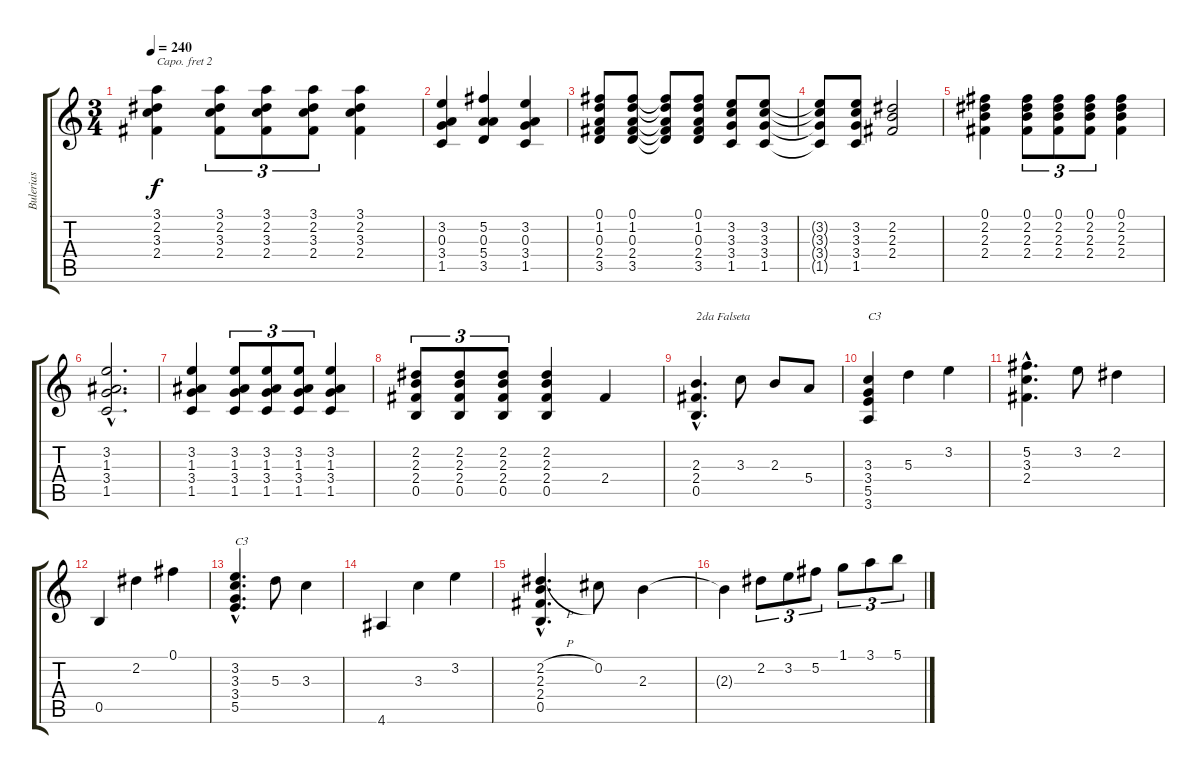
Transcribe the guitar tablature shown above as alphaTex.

\track ("Bulerias" "Bulerias") {instrument acousticguitarnylon}
\staff {score tabs}
\capo 2
\tuning (E4 B3 G3 D3 A2 E2) {hide}
\ts (3 4)
\tempo 240
\clef g2
\ks c
(3.1 2.2 3.3 2.4).4{dy f} (3.1 2.2 3.3 2.4).8{tu (3 2)} (3.1 2.2 3.3 2.4).8{tu (3 2)} (3.1 2.2 3.3 2.4).8{tu (3 2)} (3.1 2.2 3.3 2.4).4 |
(3.2 0.3 3.4 1.5).4 (5.2 0.3 5.4 3.5).4 (3.2 0.3 3.4 1.5).4 |
(0.1 1.2 0.3 2.4 3.5).8 (0.1 1.2 0.3 2.4 3.5).8 (0.1{t} 1.2{t} 0.3{t} 2.4{t} 3.5{t}).8 (0.1 1.2 0.3 2.4 3.5).8 (3.2 3.3 3.4 1.5).8 (3.2 3.3 3.4 1.5).8 |
(3.2{t} 3.3{t} 3.4{t} 1.5{t}).8 (3.2 3.3 3.4 1.5).8 (2.2 2.3 2.4).2 |
(0.1 2.2 2.3 2.4).4 (0.1 2.2 2.3 2.4).8{tu (3 2)} (0.1 2.2 2.3 2.4).8{tu (3 2)} (0.1 2.2 2.3 2.4).8{tu (3 2)} (0.1 2.2 2.3 2.4).4 |
(3.2{hac} 1.3{hac} 3.4{hac} 1.5{hac}).2{d} |
(3.2 1.3 3.4 1.5).4 (3.2 1.3 3.4 1.5).8{tu (3 2)} (3.2 1.3 3.4 1.5).8{tu (3 2)} (3.2 1.3 3.4 1.5).8{tu (3 2)} (3.2 1.3 3.4 1.5).4 |
(2.2 2.3 2.4 0.5).8{tu (3 2)} (2.2 2.3 2.4 0.5).8{tu (3 2)} (2.2 2.3 2.4 0.5).8{tu (3 2)} (2.2 2.3 2.4 0.5).4 2.4.4 |
(2.3{hac} 2.4{hac} 0.5{hac}).4{d txt "2da Falseta"} 3.3.8 2.3.8 5.4.8 |
(3.3 3.4 5.5 3.6).4{txt "C3"} 5.3.4 3.2.4 |
(5.2{hac} 3.3{hac} 2.4{hac}).4{d} 3.2.8 2.2.4 |
0.5.4 2.2.4 0.1.4 |
(3.2{hac} 3.3{hac} 3.4{hac} 5.5{hac}).4{d txt "C3"} 5.3.8 3.3.4 |
4.6.4 3.3.4 3.2.4 |
(2.2{h hac} 2.3{hac} 2.4{hac} 0.5{hac}).4{d} 0.2.8 2.3.4 |
2.3{t}.4 2.2.8{tu (3 2)} 3.2.8{tu (3 2)} 5.2.8{tu (3 2)} 1.1.8{tu (3 2)} 3.1.8{tu (3 2)} 5.1.8{tu (3 2)}
